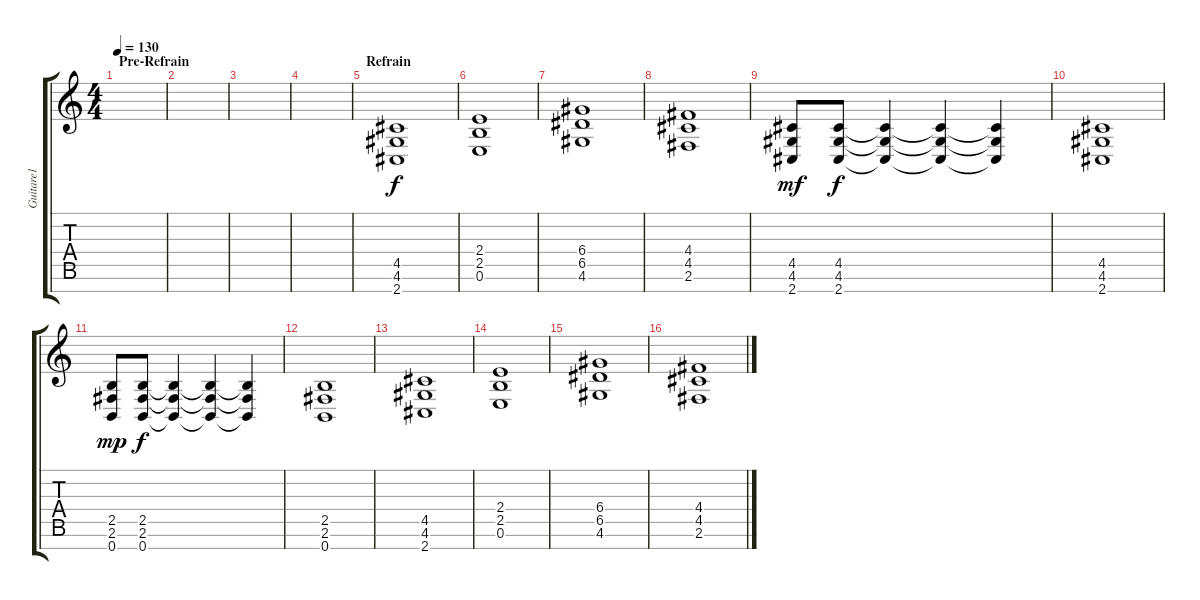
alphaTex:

\track ("Guitare1" "Guitare1") {instrument distortionguitar}
\staff {score tabs}
\tuning (E4 B3 G3 D3 A2 E2 B1) {hide}
\ts (4 4)
\section ("" "Pre-Refrain")
\tempo 130
\clef g2
\ks c
|
|
|
|
\section ("" "Refrain")
(4.5 4.6 2.7).1 |
(2.4 2.5 0.6).1 |
(6.4 6.5 4.6).1 |
(4.4 4.5 2.6).1 |
(4.5 4.6 2.7).8{dy mf} (4.5 4.6 2.7).8{dy f} (4.5{t} 4.6{t} 2.7{t}).4 (4.5{t} 4.6{t} 2.7{t}).4 (4.5{t} 4.6{t} 2.7{t}).4 |
(4.5 4.6 2.7).1 |
(2.5 2.6 0.7).8{dy mp} (2.5 2.6 0.7).8{dy f} (2.5{t} 2.6{t} 0.7{t}).4 (2.5{t} 2.6{t} 0.7{t}).4 (2.5{t} 2.6{t} 0.7{t}).4 |
(2.5 2.6 0.7).1 |
(4.5 4.6 2.7).1 |
(2.4 2.5 0.6).1 |
(6.4 6.5 4.6).1 |
(4.4 4.5 2.6).1
